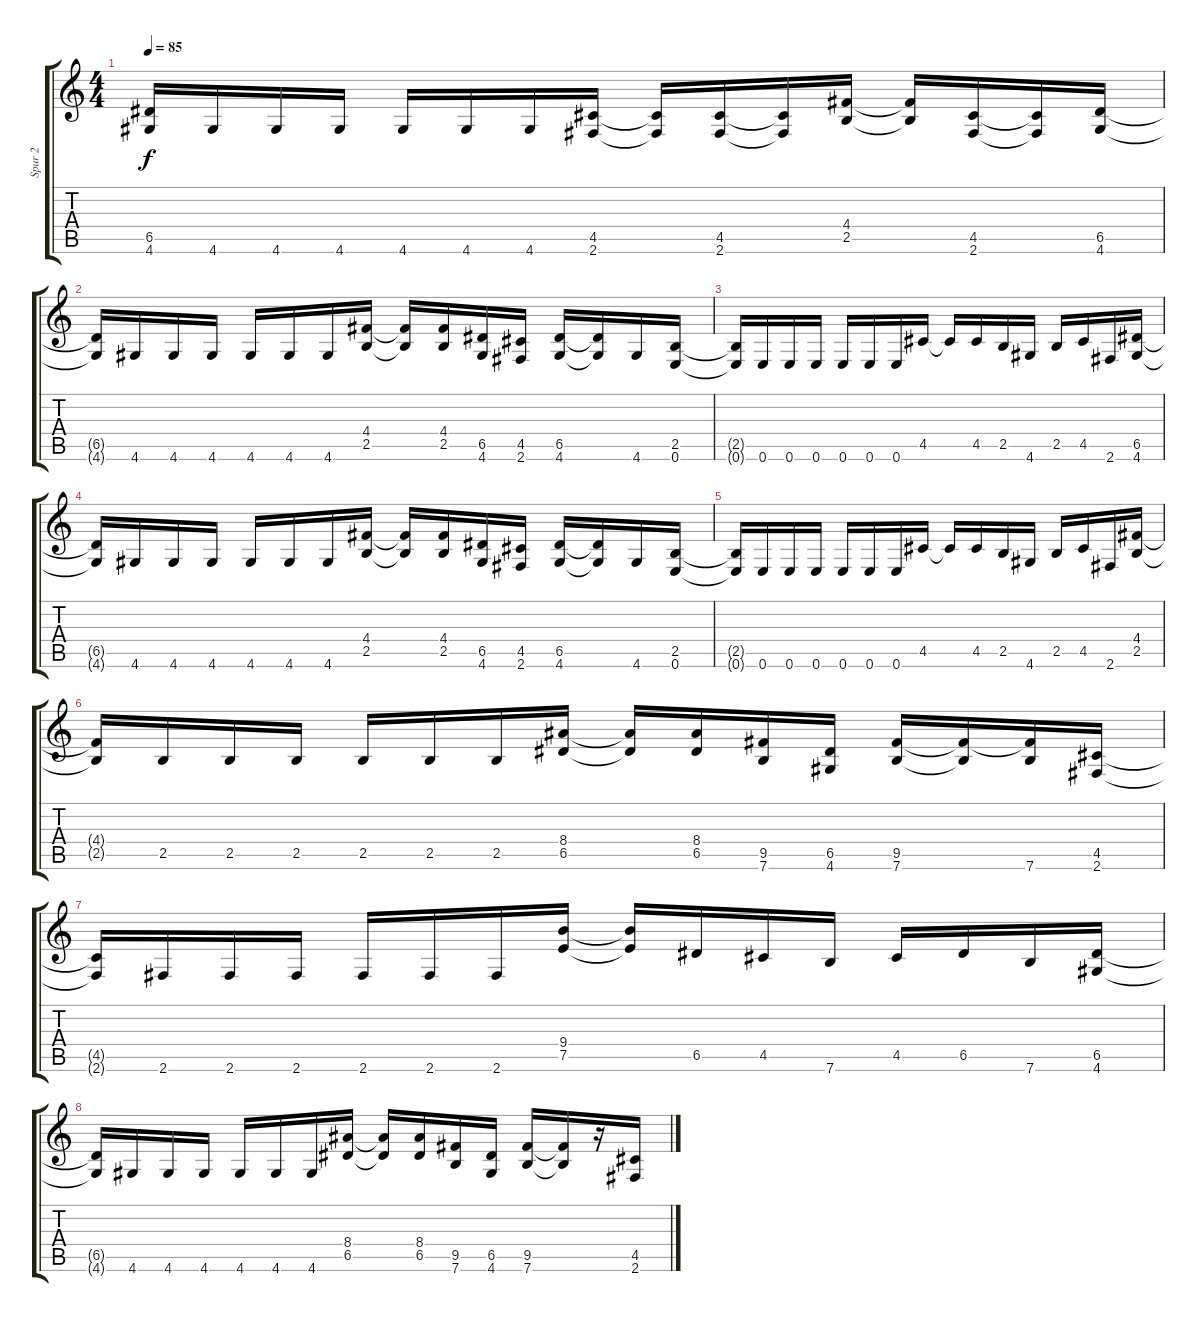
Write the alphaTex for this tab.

\track ("Spur 2" "Spur 2") {instrument distortionguitar}
\staff {score tabs}
\tuning (E4 B3 G3 D3 A2 E2) {hide}
\ts (4 4)
\tempo 85
\clef g2
\ks c
(6.5{t} 4.6{t}).16{dy f} 4.6.16 4.6.16 4.6.16 4.6.16 4.6.16 4.6.16 (4.5 2.6).16 (4.5{t} 2.6{t}).16 (4.5 2.6).16 (4.5{t} 2.6{t}).16 (4.4 2.5).16 (4.4{t} 2.5{t}).16 (4.5 2.6).16 (4.5{t} 2.6{t}).16 (6.5 4.6).16 |
(6.5{t} 4.6{t}).16 4.6.16 4.6.16 4.6.16 4.6.16 4.6.16 4.6.16 (4.4 2.5).16 (4.4{t} 2.5{t}).16 (4.4 2.5).16 (6.5 4.6).16 (4.5 2.6).16 (6.5 4.6).16 (6.5{t} 4.6{t}).16 4.6.16 (2.5 0.6).16 |
(2.5{t} 0.6{t}).16 0.6.16 0.6.16 0.6.16 0.6.16 0.6.16 0.6.16 4.5.16 4.5{t}.16 4.5.16 2.5.16 4.6.16 2.5.16 4.5.16 2.6.16 (6.5 4.6).16 |
(6.5{t} 4.6{t}).16 4.6.16 4.6.16 4.6.16 4.6.16 4.6.16 4.6.16 (4.4 2.5).16 (4.4{t} 2.5{t}).16 (4.4 2.5).16 (6.5 4.6).16 (4.5 2.6).16 (6.5 4.6).16 (6.5{t} 4.6{t}).16 4.6.16 (2.5 0.6).16 |
(2.5{t} 0.6{t}).16 0.6.16 0.6.16 0.6.16 0.6.16 0.6.16 0.6.16 4.5.16 4.5{t}.16 4.5.16 2.5.16 4.6.16 2.5.16 4.5.16 2.6.16 (4.4 2.5).16 |
(4.4{t} 2.5{t}).16 2.5.16 2.5.16 2.5.16 2.5.16 2.5.16 2.5.16 (8.4 6.5).16 (8.4{t} 6.5{t}).16 (8.4 6.5).16 (9.5 7.6).16 (6.5 4.6).16 (9.5 7.6).16 (9.5{t} 7.6{t}).16 (9.5{t} 7.6).16 (4.5 2.6).16 |
(4.5{t} 2.6{t}).16 2.6.16 2.6.16 2.6.16 2.6.16 2.6.16 2.6.16 (9.4 7.5).16 (9.4{t} 7.5{t}).16 6.5.16 4.5.16 7.6.16 4.5.16 6.5.16 7.6.16 (6.5 4.6).16 |
(6.5{t} 4.6{t}).16 4.6.16 4.6.16 4.6.16 4.6.16 4.6.16 4.6.16 (8.4 6.5).16 (8.4{t} 6.5{t}).16 (8.4 6.5).16 (9.5 7.6).16 (6.5 4.6).16 (9.5 7.6).16 (9.5{t} 7.6{t}).16 r.16 (4.5 2.6).16
